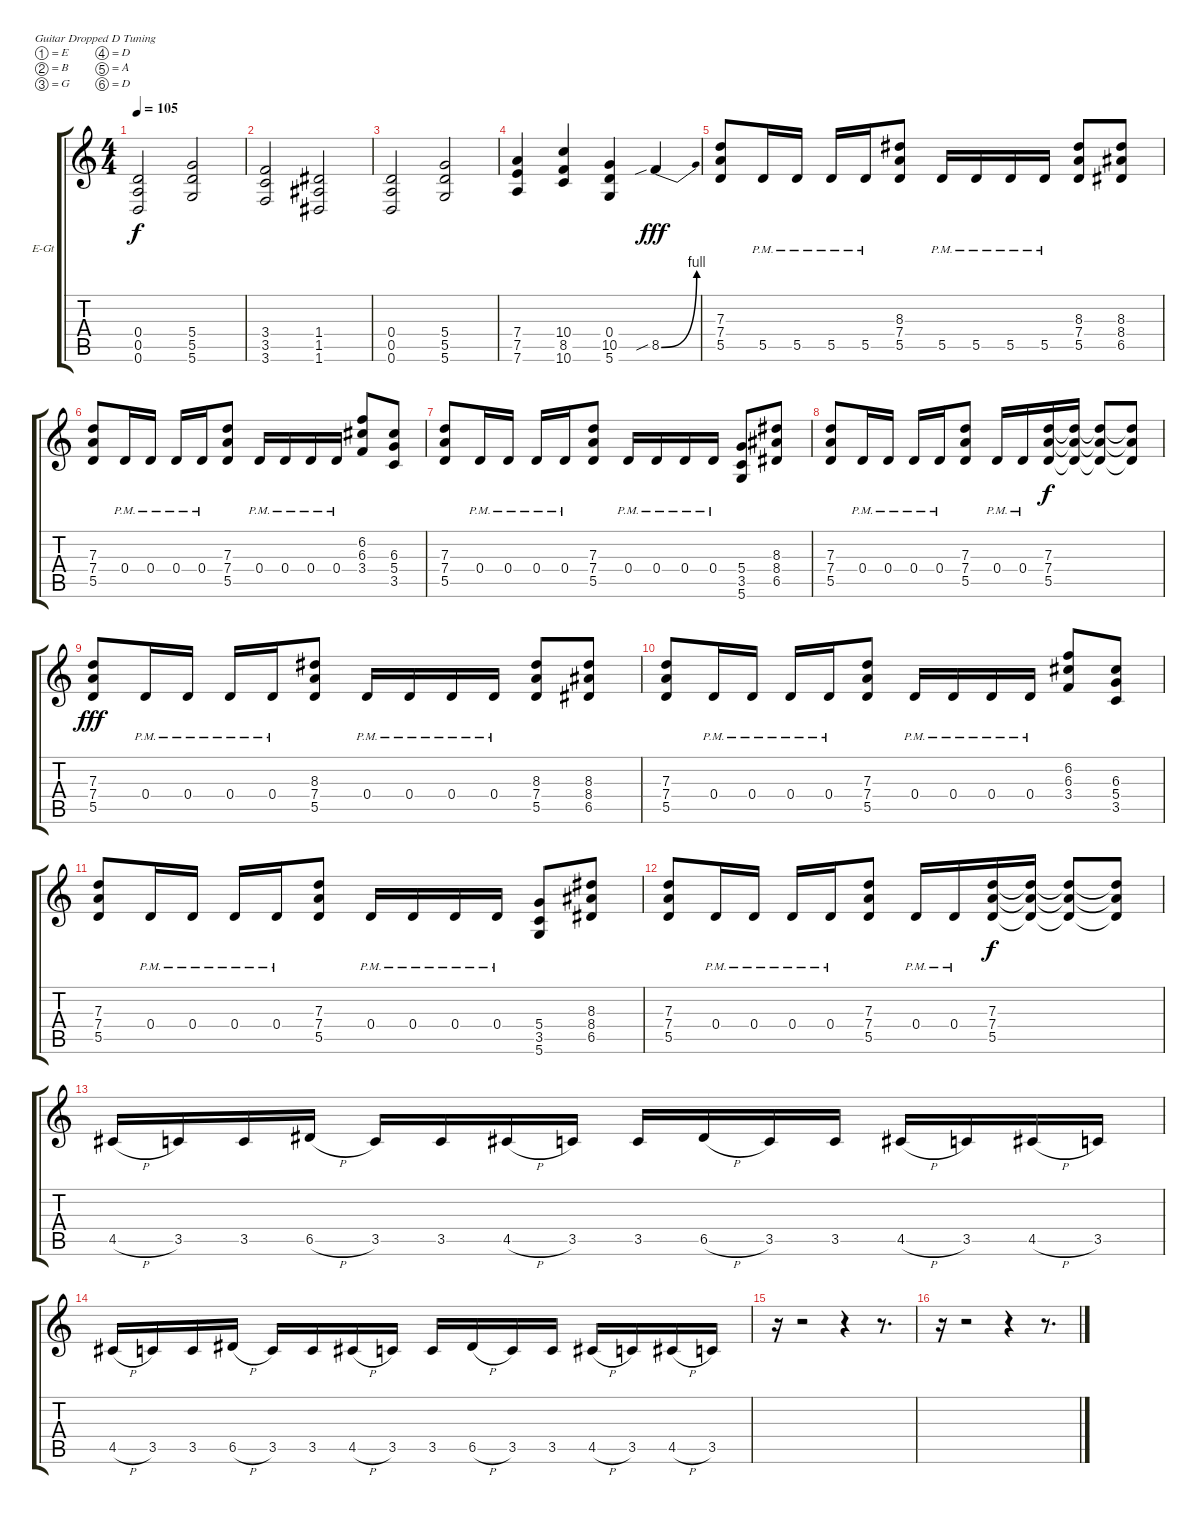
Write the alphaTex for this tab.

\bracketExtendMode groupsimilarinstruments
\firstSystemTrackNameOrientation horizontal
\otherSystemsTrackNameOrientation horizontal
\track ("Overdriven-guitar (Richard)" "E-Gt") {instrument overdrivenguitar}
\staff {score tabs}
\tuning (E4 B3 G3 D3 A2 D2)
\ts (4 4)
\tempo 105
\clef g2
\scale
0.333333
\ks c
(0.4 0.5 0.6).2{dy f} (5.4 5.6 5.5).2 |
\scale
0.333333 (3.4 3.5 3.6).2 (1.4 1.5 1.6).2 |
\scale
0.333333 (0.4 0.5 0.6).2 (5.4 5.6 5.5).2 |
\scale
0.333333 (7.4 7.5 7.6).4 (8.5 10.6 10.4).4 (10.5 0.4 5.6).4 8.5{be (bend 0 0 60 4) sib}.4{dy fff} |
\scale
0.333333 (7.3 7.4 5.5).8 5.5{pm}.16 5.5{pm}.16 5.5{pm}.16 5.5{pm}.16 (8.3 5.5 7.4).8 5.5{pm}.16 5.5{pm}.16 5.5{pm}.16 5.5{pm}.16 (8.3 5.5 7.4).8 (8.3 8.4 6.5).8 |
\scale
0.333333 (7.3 7.4 5.5).8 0.4{pm}.16 0.4{pm}.16 0.4{pm}.16 0.4{pm}.16 (7.3 7.4 5.5).8 0.4{pm}.16 0.4{pm}.16 0.4{pm}.16 0.4{pm}.16 (6.2 3.4 6.3).8 (6.3 3.5 5.4).8 |
\scale
0.333333 (7.3 7.4 5.5).8 0.4{pm}.16 0.4{pm}.16 0.4{pm}.16 0.4{pm}.16 (7.3 7.4 5.5).8 0.4{pm}.16 0.4{pm}.16 0.4{pm}.16 0.4{pm}.16 (3.5 5.6 5.4).8 (8.3 6.5 8.4).8 |
\scale
0.333333 (7.3 7.4 5.5).8 0.4{pm}.16 0.4{pm}.16 0.4{pm}.16 0.4{pm}.16 (7.3 7.4 5.5).8 0.4{pm}.16 0.4{pm}.16 (7.3 7.4 5.5).16{dy f} (7.3{t} 7.4{t} 5.5{t}).16 (7.3{t} 7.4{t} 5.5{t}).8 (7.3{t} 7.4{t} 5.5{t}).8 |
\scale
0.333333 (7.3 7.4 5.5).8{dy fff} 0.4{pm}.16 0.4{pm}.16 0.4{pm}.16 0.4{pm}.16 (8.3 7.4 5.5).8 0.4{pm}.16 0.4{pm}.16 0.4{pm}.16 0.4{pm}.16 (8.3 7.4 5.5).8 (8.3 8.4 6.5).8 |
\scale
0.333333 (7.3 7.4 5.5).8 0.4{pm}.16 0.4{pm}.16 0.4{pm}.16 0.4{pm}.16 (7.3 7.4 5.5).8 0.4{pm}.16 0.4{pm}.16 0.4{pm}.16 0.4{pm}.16 (6.2 3.4 6.3).8 (6.3 3.5 5.4).8 |
\scale
0.333333 (7.3 7.4 5.5).8 0.4{pm}.16 0.4{pm}.16 0.4{pm}.16 0.4{pm}.16 (7.3 7.4 5.5).8 0.4{pm}.16 0.4{pm}.16 0.4{pm}.16 0.4{pm}.16 (3.5 5.6 5.4).8 (8.3 6.5 8.4).8 |
\scale
0.333333 (7.3 7.4 5.5).8 0.4{pm}.16 0.4{pm}.16 0.4{pm}.16 0.4{pm}.16 (7.3 7.4 5.5).8 0.4{pm}.16 0.4{pm}.16 (7.3 7.4 5.5).16{dy f} (7.3{t} 7.4{t} 5.5{t}).16 (7.3{t} 7.4{t} 5.5{t}).8 (7.3{t} 7.4{t} 5.5{t}).8 |
\scale
0.333333 4.5{h}.16 3.5.16 3.5.16 6.5{h}.16 3.5.16 3.5.16 4.5{h}.16 3.5.16 3.5.16 6.5{h}.16 3.5.16 3.5.16 4.5{h}.16 3.5.16 4.5{h}.16 3.5.16 |
\scale
0.333333 4.5{h}.16 3.5.16 3.5.16 6.5{h}.16 3.5.16 3.5.16 4.5{h}.16 3.5.16 3.5.16 6.5{h}.16 3.5.16 3.5.16 4.5{h}.16 3.5.16 4.5{h}.16 3.5.16 |
\scale
0.333333 r.16 r.2 r.4 r.8{d} |
\scale
0.333333 r.16 r.2 r.4 r.8{d}
